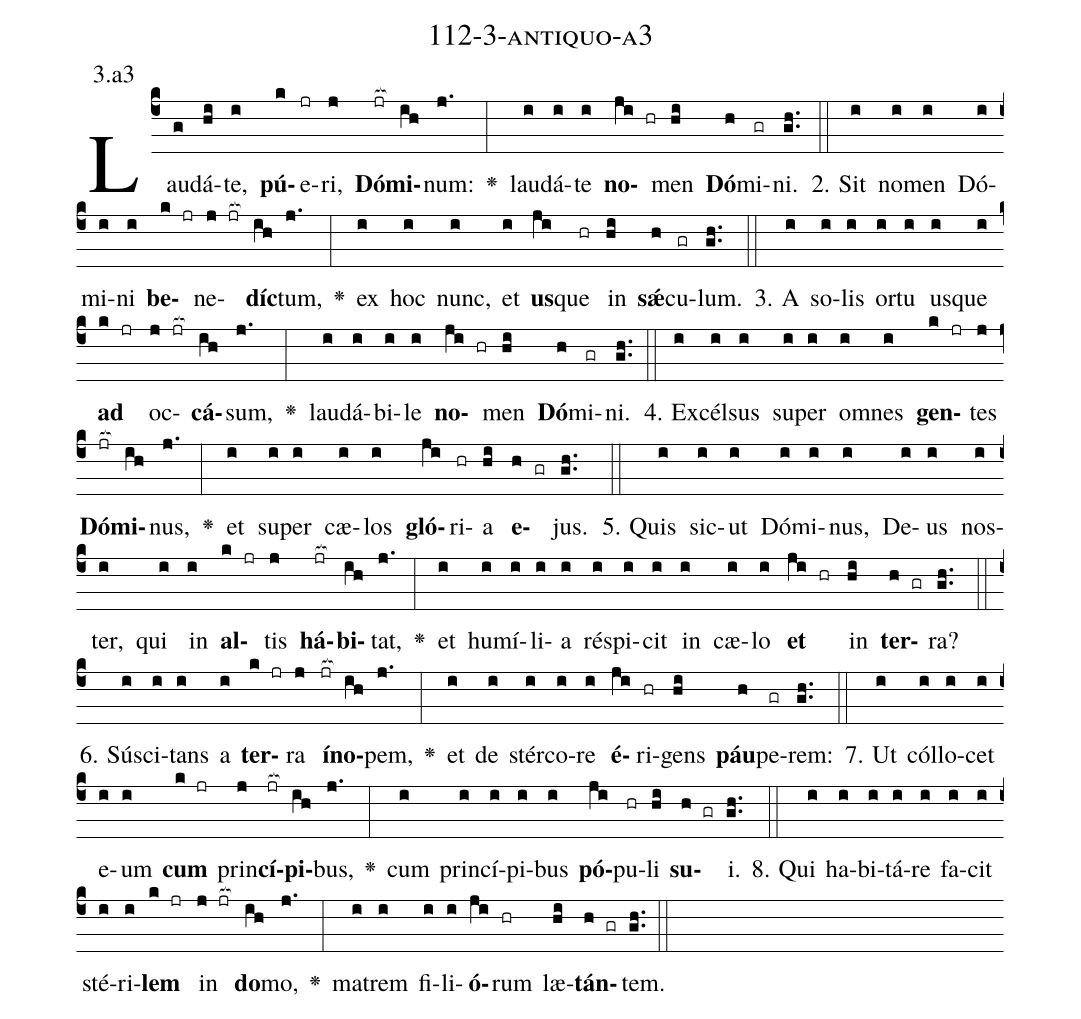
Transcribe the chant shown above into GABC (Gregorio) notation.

name: 112-3-antiquo-a3;
annotation: 3.a3;
%%
(c4)Lau(g)dá(hi)te,(i) <b>pú</b>(k)e(jr)ri,(j) <b>Dó</b>(jr[ocb:1{])<b>mi</b>(ih[ocb:0}])num:(j.) <v>\greheightstar</v>(:) lau(i)dá(i)te(i) <b>no</b>(ji hr)men(hi) <b>Dó</b>(h)mi(gr)ni.(gh..) (::)
2. Sit(i) no(i)men(i) Dó(i)mi(i)ni(i) <b>be</b>(k jr)ne(j jr[ocb:1{])<b>díc</b>(ih[ocb:0}])tum,(j.) <v>\greheightstar</v>(:) ex(i) hoc(i) nunc,(i) et(i) <b>us</b>(ji)que(hr) in(hi) <b>sǽ</b>(h)cu(gr)lum.(gh..) (::)
3. A(i) so(i)lis(i) or(i)tu(i) us(i)que(i) <b>ad</b>(k jr) oc(j jr[ocb:1{])<b>cá</b>(ih[ocb:0}])sum,(j.) <v>\greheightstar</v>(:) lau(i)dá(i)bi(i)le(i) <b>no</b>(ji hr)men(hi) <b>Dó</b>(h)mi(gr)ni.(gh..) (::)
4. Ex(i)cél(i)sus(i) su(i)per(i) om(i)nes(i) <b>gen</b>(k jr)tes(j) <b>Dó</b>(jr[ocb:1{])<b>mi</b>(ih[ocb:0}])nus,(j.) <v>\greheightstar</v>(:) et(i) su(i)per(i) cæ(i)los(i) <b>gló</b>(ji)ri(hr)a(hi) <b>e</b>(h gr)jus.(gh..) (::)
5. Quis(i) sic(i)ut(i) Dó(i)mi(i)nus,(i) De(i)us(i) nos(i)ter,(i) qui(i) in(i) <b>al</b>(k jr)tis(j) <b>há</b>(jr[ocb:1{])<b>bi</b>(ih[ocb:0}])tat,(j.) <v>\greheightstar</v>(:) et(i) hu(i)mí(i)li(i)a(i) ré(i)spi(i)cit(i) in(i) cæ(i)lo(i) <b>et</b>(ji hr) in(hi) <b>ter</b>(h gr)ra?(gh..) (::)
6. Sú(i)sci(i)tans(i) a(i) <b>ter</b>(k jr)ra(j) <b>ín</b>(jr[ocb:1{])<b>o</b>(ih[ocb:0}])pem,(j.) <v>\greheightstar</v>(:) et(i) de(i) stér(i)co(i)re(i) <b>é</b>(ji)ri(hr)gens(hi) <b>páu</b>(h)pe(gr)rem:(gh..) (::)
7. Ut(i) cól(i)lo(i)cet(i) e(i)um(i) <b>cum</b>(k jr) prin(j)<b>cí</b>(jr[ocb:1{])<b>pi</b>(ih[ocb:0}])bus,(j.) <v>\greheightstar</v>(:) cum(i) prin(i)cí(i)pi(i)bus(i) <b>pó</b>(ji)pu(hr)li(hi) <b>su</b>(h gr)i.(gh..) (::)
8. Qui(i) ha(i)bi(i)tá(i)re(i) fa(i)cit(i) sté(i)ri(i)<b>lem</b>(k jr) in(j jr[ocb:1{]) <b>do</b>(ih[ocb:0}])mo,(j.) <v>\greheightstar</v>(:) ma(i)trem(i) fi(i)li(i)<b>ó</b>(ji)rum(hr) læ(hi)<b>tán</b>(h gr)tem.(gh..) (::)
